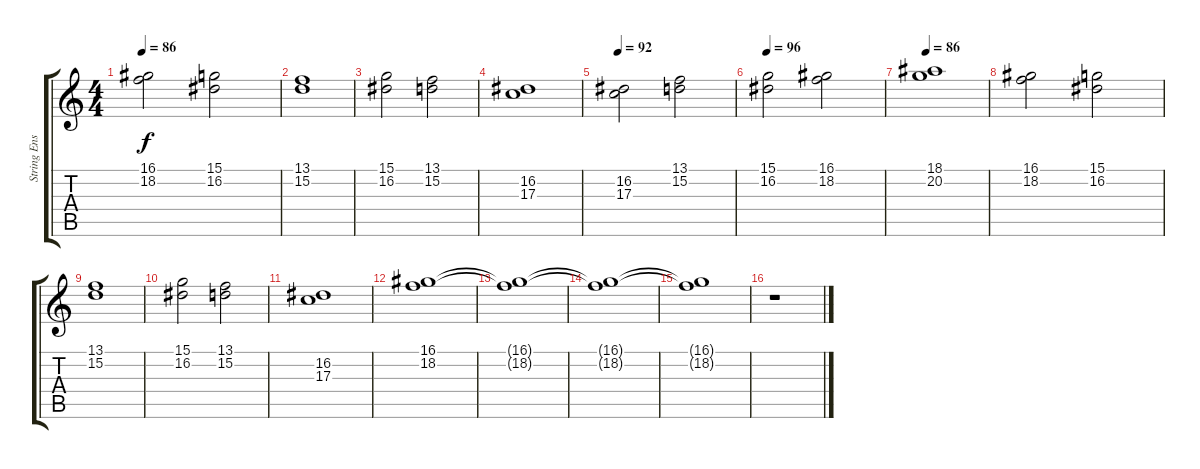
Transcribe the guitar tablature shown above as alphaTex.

\track ("String Ensemble" "String Ens") {instrument stringensemble1}
\staff {score tabs}
\tuning (E4 B3 G3 D3 A2 E2) {hide}
\ts (4 4)
\tempo 86
\clef g2
\ks c
(16.1 18.2).2{dy f} (15.1 16.2).2 |
(13.1 15.2).1 |
(15.1 16.2).2 (13.1 15.2).2 |
(16.2 17.3).1 |
\tempo 92
(16.2 17.3).2{volume 12} (13.1 15.2).2 |
\tempo 96
(15.1 16.2).2{volume 16} (16.1 18.2).2 |
\tempo 86
(18.1 20.2).1{volume 10} |
(16.1 18.2).2 (15.1 16.2).2 |
(13.1 15.2).1 |
(15.1 16.2).2 (13.1 15.2).2 |
(16.2 17.3).1 |
(16.1 18.2).1 |
(16.1{t} 18.2{t}).1 |
(16.1{t} 18.2{t}).1{volume 0} |
(16.1{t} 18.2{t}).1 |
r.1{volume 10}
